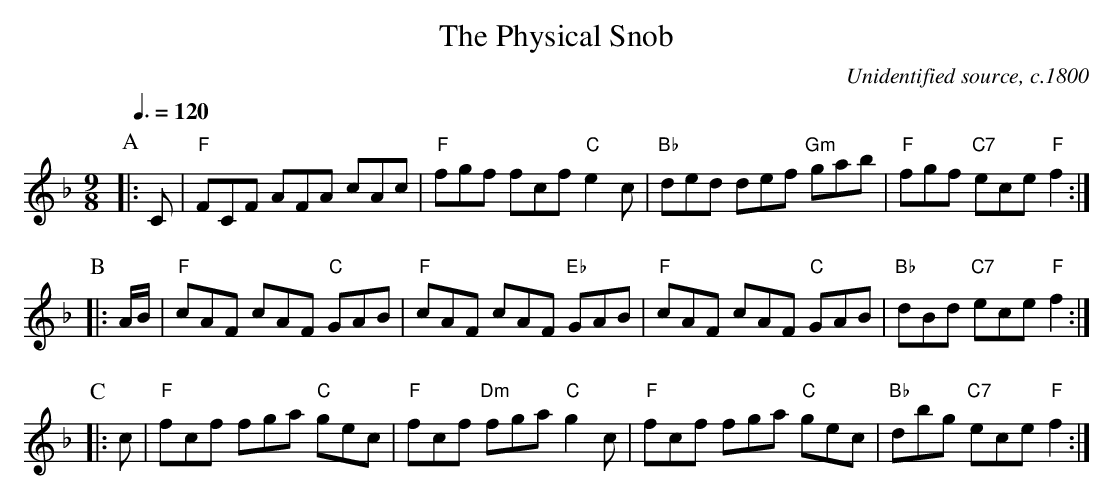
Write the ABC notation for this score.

X:1
T:The Physical Snob
C:Unidentified source, c.1800
Q:3/8=120
M:9/8
L:1/8
K:F
P:A
|:C | "F"FCF AFA cAc | "F"fgf fcf "C"e2c | "Bb"ded def "Gm"gab | "F"fgf "C7"ece "F"f2 :|
P:B
|: A/B/ | "F"cAF cAF "C"GAB | "F"cAF cAF "Eb"GAB | "F"cAF cAF "C"GAB | "Bb"dBd "C7"ece "F"f2 :|
P:C
|: c | "F"fcf fga "C"gec | "F"fcf "Dm"fga "C"g2c | "F"fcf fga "C"gec | "Bb"dbg "C7"ece "F"f2 :|
